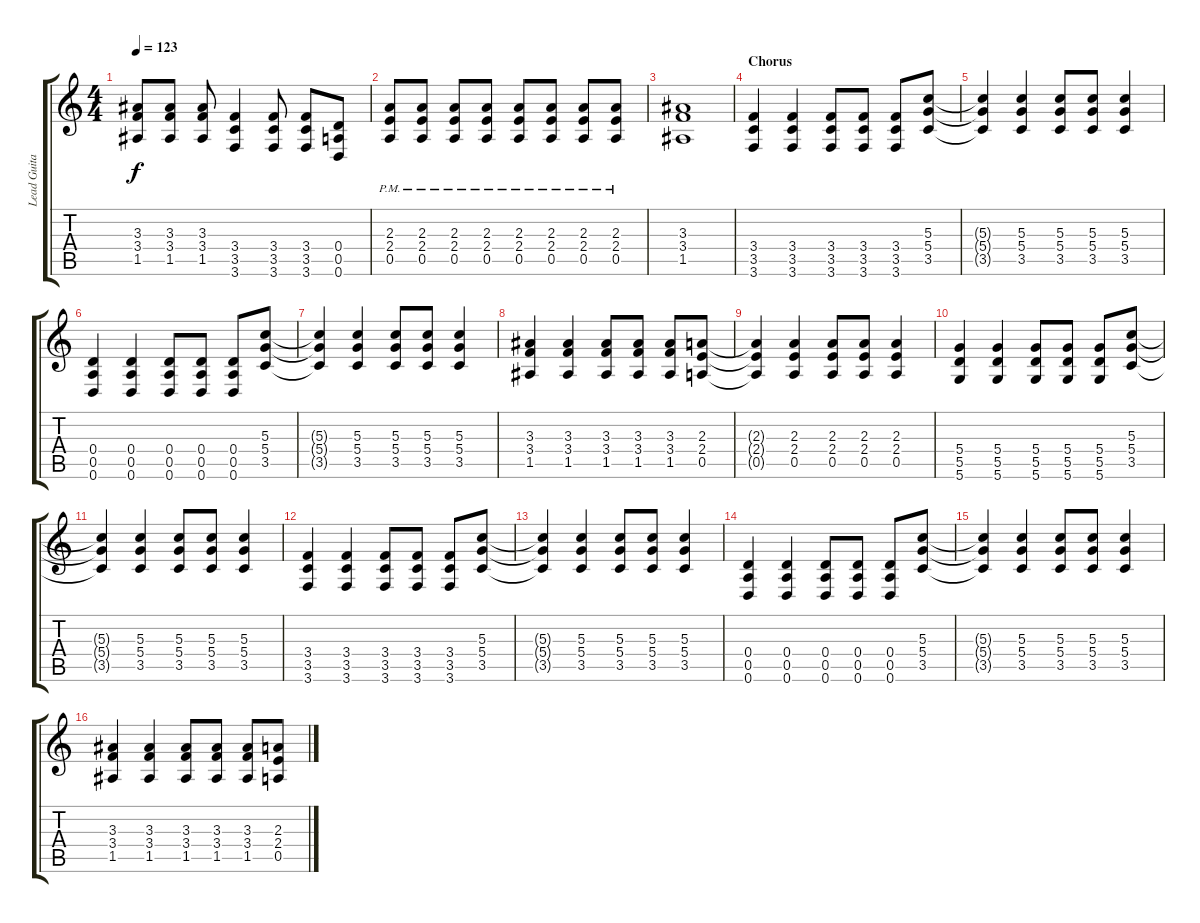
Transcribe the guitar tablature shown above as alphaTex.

\track ("Lead Guitar" "Lead Guita") {instrument distortionguitar}
\staff {score tabs}
\tuning (E4 B3 G3 D3 A2 D2) {hide}
\ts (4 4)
\tempo 123
\clef g2
\ks c
(3.3{t} 3.4{t} 1.5{t}).8{dy f} (3.3 3.4 1.5).8 (3.3 3.4 1.5).8 (3.4 3.5 3.6).4 (3.4 3.5 3.6).8 (3.4 3.5 3.6).8 (0.4 0.5 0.6).8 |
(2.3{pm} 2.4{pm} 0.5{pm}).8 (2.3{pm} 2.4{pm} 0.5{pm}).8 (2.3{pm} 2.4{pm} 0.5{pm}).8 (2.3{pm} 2.4{pm} 0.5{pm}).8 (2.3{pm} 2.4{pm} 0.5{pm}).8 (2.3{pm} 2.4{pm} 0.5{pm}).8 (2.3{pm} 2.4{pm} 0.5{pm}).8 (2.3{pm} 2.4{pm} 0.5{pm}).8 |
(3.3 3.4 1.5).1 |
\section ("" "Chorus")
(3.4 3.5 3.6).4 (3.4 3.5 3.6).4 (3.4 3.5 3.6).8 (3.4 3.5 3.6).8 (3.4 3.5 3.6).8 (5.3 5.4 3.5).8 |
(5.3{t} 5.4{t} 3.5{t}).4 (5.3 5.4 3.5).4 (5.3 5.4 3.5).8 (5.3 5.4 3.5).8 (5.3 5.4 3.5).4 |
(0.4 0.5 0.6).4 (0.4 0.5 0.6).4 (0.4 0.5 0.6).8 (0.4 0.5 0.6).8 (0.4 0.5 0.6).8 (5.3 5.4 3.5).8 |
(5.3{t} 5.4{t} 3.5{t}).4 (5.3 5.4 3.5).4 (5.3 5.4 3.5).8 (5.3 5.4 3.5).8 (5.3 5.4 3.5).4 |
(3.3 3.4 1.5).4 (3.3 3.4 1.5).4 (3.3 3.4 1.5).8 (3.3 3.4 1.5).8 (3.3 3.4 1.5).8 (2.3 2.4 0.5).8 |
(2.3{t} 2.4{t} 0.5{t}).4 (2.3 2.4 0.5).4 (2.3 2.4 0.5).8 (2.3 2.4 0.5).8 (2.3 2.4 0.5).4 |
(5.4 5.5 5.6).4 (5.4 5.5 5.6).4 (5.4 5.5 5.6).8 (5.4 5.5 5.6).8 (5.4 5.5 5.6).8 (5.3 5.4 3.5).8 |
(5.3{t} 5.4{t} 3.5{t}).4 (5.3 5.4 3.5).4 (5.3 5.4 3.5).8 (5.3 5.4 3.5).8 (5.3 5.4 3.5).4 |
(3.4 3.5 3.6).4 (3.4 3.5 3.6).4 (3.4 3.5 3.6).8 (3.4 3.5 3.6).8 (3.4 3.5 3.6).8 (5.3 5.4 3.5).8 |
(5.3{t} 5.4{t} 3.5{t}).4 (5.3 5.4 3.5).4 (5.3 5.4 3.5).8 (5.3 5.4 3.5).8 (5.3 5.4 3.5).4 |
(0.4 0.5 0.6).4 (0.4 0.5 0.6).4 (0.4 0.5 0.6).8 (0.4 0.5 0.6).8 (0.4 0.5 0.6).8 (5.3 5.4 3.5).8 |
(5.3{t} 5.4{t} 3.5{t}).4 (5.3 5.4 3.5).4 (5.3 5.4 3.5).8 (5.3 5.4 3.5).8 (5.3 5.4 3.5).4 |
(3.3 3.4 1.5).4 (3.3 3.4 1.5).4 (3.3 3.4 1.5).8 (3.3 3.4 1.5).8 (3.3 3.4 1.5).8 (2.3 2.4 0.5).8
